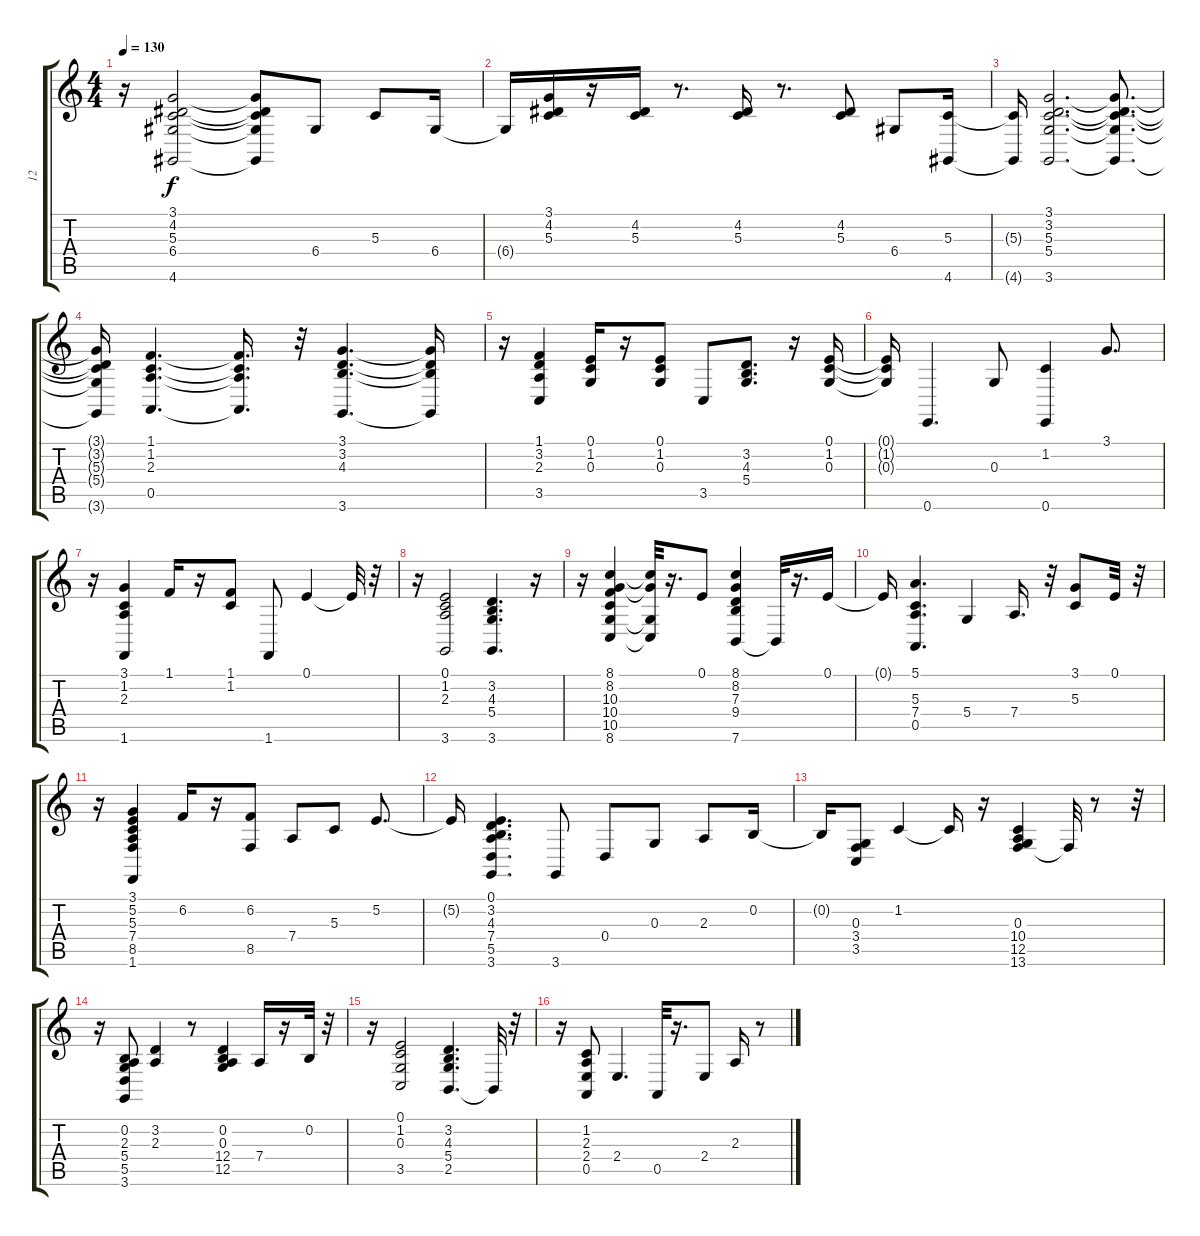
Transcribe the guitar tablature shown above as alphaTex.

\track ("12" "12") {instrument vibraphone}
\staff {score tabs}
\tuning (E4 B3 G3 D3 A2 E2) {hide}
\ts (4 4)
\tempo 130
\clef g2
\ks c
r.16{dy f} (3.1 4.2 5.3 6.4 4.6).2 (3.1{t} 4.2{t} 5.3{t} 6.4{t} 4.6{t}).8 6.4.8 5.3.8 6.4.16 |
6.4{t}.16 (3.1 4.2 5.3).16 r.16 (4.2 5.3).16 r.8{d} (4.2 5.3).16 r.8{d} (4.2 5.3).8 6.4.8 (5.3 4.6).16 |
(5.3{t} 4.6{t}).16 (3.1 3.2 5.3 5.4 3.6).2{d} (3.1{t} 3.2{t} 5.3{t} 5.4{t} 3.6{t}).8{d} |
(3.1{t} 3.2{t} 5.3{t} 5.4{t} 3.6{t}).16 (1.1 1.2 2.3 0.5).4{d} (1.1{t} 1.2{t} 2.3{t} 0.5{t}).16{d} r.32 (3.1 3.2 4.3 3.6).4{d} (3.1{t} 3.2{t} 4.3{t} 3.6{t}).16 |
r.16 (1.1 3.2 2.3 3.5).4 (0.1 1.2 0.3).16 r.16 (0.1 1.2 0.3).8 3.5.8 (3.2 4.3 5.4).8{d} r.16 (0.1 1.2 0.3).16 |
(0.1{t} 1.2{t} 0.3{t}).16 0.6.4{d} 0.3.8 (1.2 0.6).4 3.1.8{d} |
r.16 (3.1 1.2 2.3 1.6).4 1.1.16 r.16 (1.1 1.2).8 1.6.8 0.1.4 0.1{t}.32 r.32 |
r.16 (0.1 1.2 2.3 3.6).2 (3.2 4.3 5.4 3.6).4{d} r.16 |
r.16 (8.1 8.2 10.3 10.4 10.5 8.6).4 (8.1{t} 8.2{t} 10.5{t} 8.6{t}).32 r.16{d} 0.1.8 (8.1 8.2 7.3 9.4 7.6).4 7.6{t}.32 r.16{d} 0.1.16 |
0.1{t}.16 (5.1 5.3 7.4 0.5).4{d} 5.4.4 7.4.16{d} r.32 (3.1 5.3).8 0.1.32 r.32 |
r.16 (3.1 5.2 5.3 7.4 8.5 1.6).4 6.2.16 r.16 (6.2 8.5).8 7.4.8 5.3.8 5.2.8{d} |
5.2{t}.16 (0.1 3.2 4.3 7.4 5.5 3.6).4{d} 3.6.8 0.4.8 0.3.8 2.3.8 0.2.16 |
0.2{t}.16 (0.3 3.4 3.5).8 1.2.4 1.2{t}.16 r.16 (0.3 10.4 12.5 13.6).4 13.6{t}.32 r.8 r.32 |
r.16 (0.2 2.3 5.4 5.5 3.6).8 (3.2 2.3).4 r.8 (0.2 0.3 12.4 12.5).4 7.4.16 r.16 0.2.32 r.32 |
r.16 (0.1 1.2 0.3 3.5).2 (3.2 4.3 5.4 2.5).4{d} 2.5{t}.32 r.32 |
r.16 (1.2 2.3 2.4 0.5).8 2.4.4{d} 0.5.32 r.16{d} 2.4.8 2.3.16 r.8
